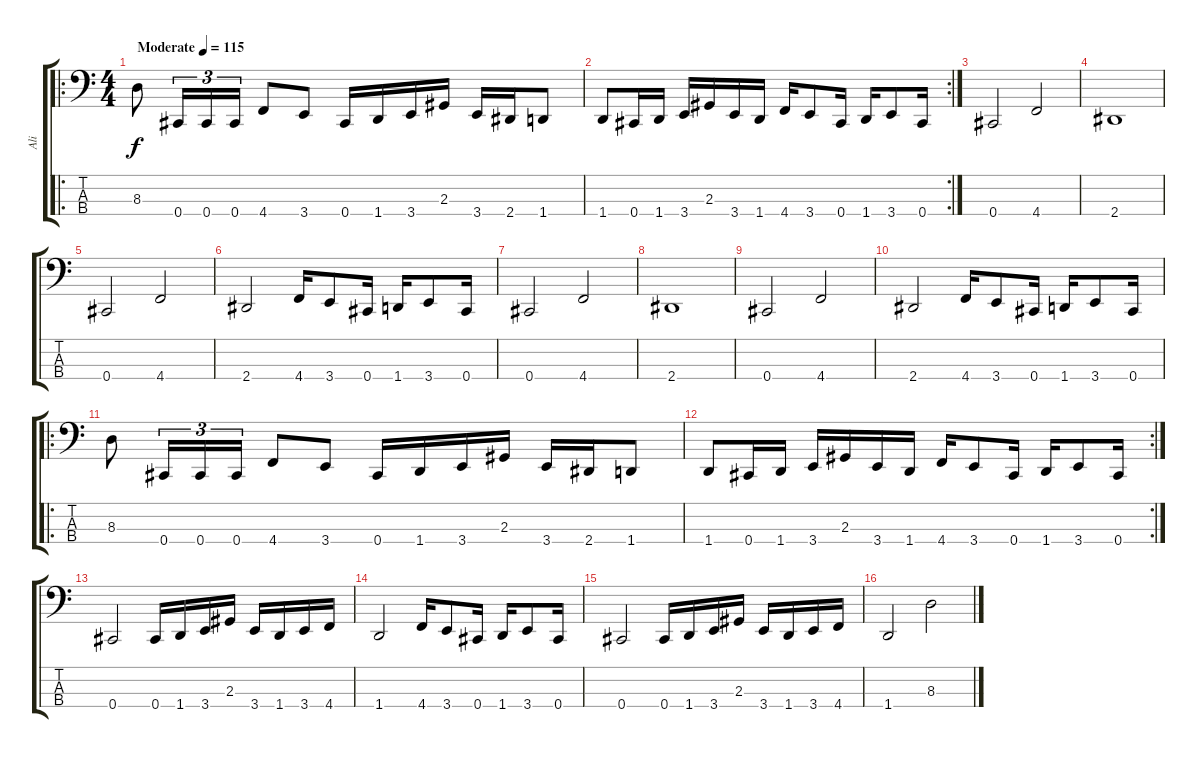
\track ("Ali" "Ali") {instrument electricbasspick bank 255}
\staff {score tabs}
\tuning (E2 B1 Gb1 Db1) {hide}
\ro
\ts (4 4)
\tempo (115 "Moderate")
\clef f4
\ks c
8.3.8{dy f instrument electricbasspick} 0.4.16{tu (3 2)} 0.4.16{tu (3 2)} 0.4.16{tu (3 2)} 4.4.8 3.4.8 0.4.16 1.4.16 3.4.16 2.3.16 3.4.16 2.4.16 1.4.8 |
\rc 2
1.4.8 0.4.16 1.4.16 3.4.16 2.3.16 3.4.16 1.4.16 4.4.16 3.4.8 0.4.16 1.4.16 3.4.8 0.4.16 |
0.4.2 4.4.2 |
2.4.1 |
0.4.2 4.4.2 |
2.4.2 4.4.16 3.4.8 0.4.16 1.4.16 3.4.8 0.4.16 |
0.4.2 4.4.2 |
2.4.1 |
0.4.2 4.4.2 |
2.4.2 4.4.16 3.4.8 0.4.16 1.4.16 3.4.8 0.4.16 |
\ro
8.3.8 0.4.16{tu (3 2)} 0.4.16{tu (3 2)} 0.4.16{tu (3 2)} 4.4.8 3.4.8 0.4.16 1.4.16 3.4.16 2.3.16 3.4.16 2.4.16 1.4.8 |
\rc 2
1.4.8 0.4.16 1.4.16 3.4.16 2.3.16 3.4.16 1.4.16 4.4.16 3.4.8 0.4.16 1.4.16 3.4.8 0.4.16 |
0.4.2 0.4.16 1.4.16 3.4.16 2.3.16 3.4.16 1.4.16 3.4.16 4.4.16 |
1.4.2 4.4.16 3.4.8 0.4.16 1.4.16 3.4.8 0.4.16 |
0.4.2 0.4.16 1.4.16 3.4.16 2.3.16 3.4.16 1.4.16 3.4.16 4.4.16 |
1.4.2 8.3.2
